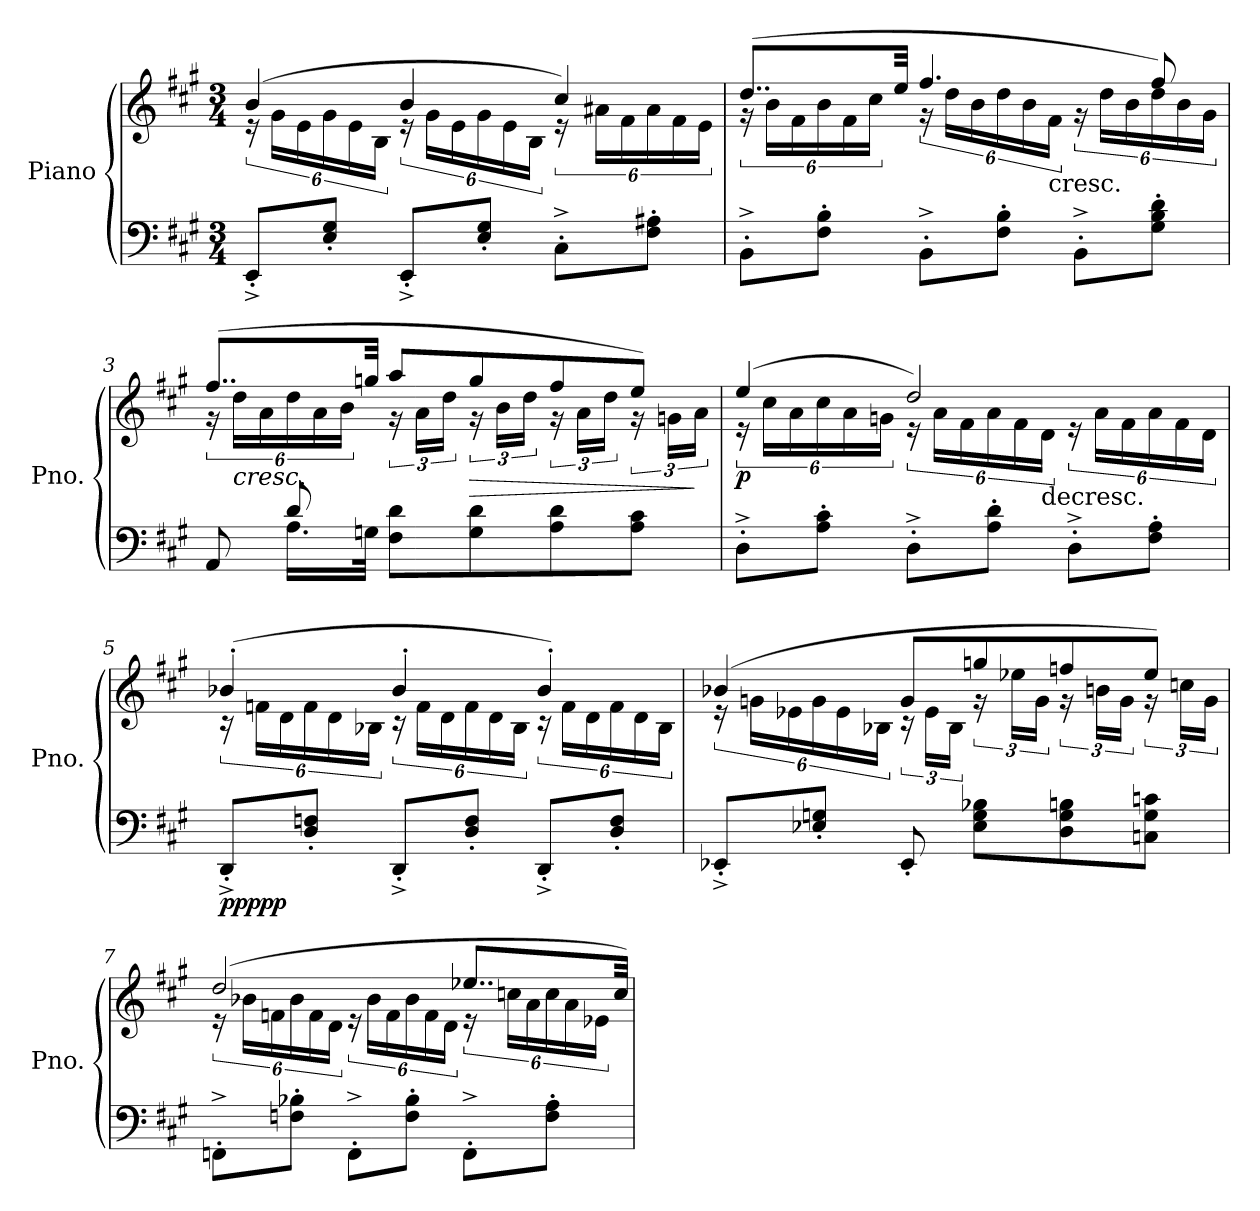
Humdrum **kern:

**kern	**kern	**dynam
*part1	*part1	*part1
*staff2	*staff1	*staff1/2
*I"Piano	*	*
*I'Pno.	*	*
*clefF4	*clefG2	*
*k[f#c#g#]	*k[f#c#g#]	*
*M3/4	*M3/4	*
=1	=1	=1
*	*^	*
!	!	!	!LO:DY:b=2
!	!	!	!LO:DY:n=1:b
8EE'^/L	(>4b/	24r	p mf
.	.	24g#\LL	.
.	.	24e\	.
*	*	*Xbrackettup	*
8E/' 8G#/'J	.	24g#\	.
.	.	24e\	.
.	.	24B\JJ	.
*	*	*brackettup	*
8EE'^/L	4b/	24r	.
.	.	24g#\LL	.
.	.	24e\	.
*	*	*Xbrackettup	*
8E/' 8G#/'J	.	24g#\	.
.	.	24e\	.
.	.	24B\JJ	.
*	*	*brackettup	*
8C#'^\L	4cc#/)	24r	.
.	.	24a#X\LL	.
.	.	24f#\	.
*	*	*Xbrackettup	*
8F#\' 8A#X\'J	.	24a#\	.
.	.	24f#\	.
.	.	24e\JJ	.
=2	=2	=2	=2
*	*	*brackettup	*
8BB'^\L	(>8..dd/L	24r	.
.	.	24b\LL	.
.	.	24f#\	.
*	*	*Xbrackettup	*
8F#\' 8B\'J	.	24b\	.
.	.	24f#\	.
.	.	24cc#\JJ	.
.	32ee/Jkk	.	.
*	*	*brackettup	*
8BB'^\L	4.ff#/	24r	.
.	.	24dd\LL	.
.	.	24b\	.
*	*	*Xbrackettup	*
8F#\' 8B\'J	.	24dd\	.
.	.	24b\	.
!	!	!LO:TX:b:t=cresc.	!
.	.	24f#\JJ	.
*	*	*brackettup	*
8BB'^\L	.	24r	.
.	.	24dd\LL	.
.	.	24b\	.
*	*	*Xbrackettup	*
8G#\' 8B\' 8d\'J	8ff#/)	24dd\	.
.	.	24b\	.
.	.	24g#\JJ	.
!!LO:LB:g=z	!!
=3	=3	=3	=3
*^	*	*	*
*	*	*	*brackettup	*
8AA/	8ryy	(>8..ff#/L	24r	.
!	!	!	!	!LO:HP:b
.	.	.	24dd\LL	<
.	.	.	24a\	.
*	*	*	*Xbrackettup	*
8d/	16.A\LL	.	24dd\	.
.	.	.	24a\	.
.	.	.	24b\JJ	.
.	32Gn\JJk	32ggn/Jkk	.	.
*	*	*	*brackettup	*
4ryy	8F#\ 8d\L	8aa/L	24r	.
.	.	.	24a\LL	.
.	.	.	24dd\JJ	.
!	!	!	!	!LO:HP:b
.	8G\ 8d\	8gg/	24r	>
.	.	.	24b\LL	.
.	.	.	24dd\JJ	.
4ryy	8A\ 8d\	8ff#/	24r	.
.	.	.	24a\LL	.
.	.	.	24dd\JJ	.
.	8A\ 8c#\J	8ee/J)	24r	.
.	.	.	24gn\LL	.
.	.	.	24a\JJ	]
*v	*v	*	*	*
=4	=4	=4	=4
!	!	!	!LO:DY:b
8D'^\L	(>4ee/	24r	p
.	.	24cc#\LL	.
.	.	24a\	.
*	*	*Xbrackettup	*
8A\' 8c#\'J	.	24cc#\	.
.	.	24a\	.
.	.	24gn\JJ	.
*	*	*brackettup	*
8D'^\L	2dd/)	24r	.
.	.	24a\LL	.
.	.	24f#\	.
*	*	*Xbrackettup	*
8A\' 8d\'J	.	24a\	.
.	.	24f#\	.
!	!	!LO:TX:b:t=decresc.	!
.	.	24d\JJ	.
*	*	*brackettup	*
8D'^\L	.	24r	.
.	.	24a\LL	.
.	.	24f#\	.
*	*	*Xbrackettup	*
8F#\' 8A\'J	.	24a\	.
.	.	24f#\	.
.	.	24d\JJ	.
*	*v	*v	*
.	.	[
!!LO:LB:g=z
=5	=5	=5
*	*^	*
*	*	*brackettup	*
!	!	!	!LO:DY:b=2
!	!	!	!LO:DY:n=1:b
8DD'^/L	(>4b-X'/	24r	ppp pp
.	.	24fn\LL	.
.	.	24d\	.
*	*	*Xbrackettup	*
8D/' 8Fn/'J	.	24f\	.
.	.	24d\	.
.	.	24B-X\JJ	.
*	*	*brackettup	*
8DD'^/L	4b-'/	24r	.
.	.	24f\LL	.
.	.	24d\	.
*	*	*Xbrackettup	*
8D/' 8F/'J	.	24f\	.
.	.	24d\	.
.	.	24B-\JJ	.
*	*	*brackettup	*
8DD'^/L	4b-'/)	24r	.
.	.	24f\LL	.
.	.	24d\	.
*	*	*Xbrackettup	*
8D/' 8F/'J	.	24f\	.
.	.	24d\	.
.	.	24B-\JJ	.
=6	=6	=6	=6
*	*	*brackettup	*
8EE-X'^/L	(>4b-X/	24r	.
.	.	24gn\LL	.
.	.	24e-X\	.
*	*	*Xbrackettup	*
8E-X/' 8Gn/'J	.	24g\	.
.	.	24e-\	.
.	.	24B-X\JJ	.
*	*	*brackettup	*
8EE-'/	8g/L	24r	.
.	.	24e-\LL	.
.	.	24B-\JJ	.
8E-\ 8G\ 8B-X\L	8ggn/	24r	.
.	.	24ee-X\LL	.
.	.	24g\JJ	.
8D\ 8G\ 8Bn\	8ffn/	24r	.
.	.	24bn\LL	.
.	.	24g\JJ	.
8Cn\ 8G\ 8cn\J	8ee-/J)	24r	.
.	.	24ccn\LL	.
.	.	24g\JJ	.
!!LO:LB:g=z	!!
=7	=7	=7	=7
8FFn'^\L	(>2dd/	24r	.
.	.	24b-X\LL	.
.	.	24fn\	.
*	*	*Xbrackettup	*
8Fn\' 8B-X\'J	.	24b-\	.
.	.	24f\	.
.	.	24d\JJ	.
*	*	*brackettup	*
8FF'^\L	.	24r	.
.	.	24b-\LL	.
.	.	24f\	.
*	*	*Xbrackettup	*
8F\' 8B-\'J	.	24b-\	.
.	.	24f\	.
.	.	24d\JJ	.
*	*	*brackettup	*
8FF'^\L	8..ee-X/L	24r	.
.	.	24ccn\LL	.
.	.	24a\	.
*	*	*Xbrackettup	*
8F\' 8A\'J	.	24cc\	.
.	.	24a\	.
.	.	24e-X\JJ	.
.	32cc/Jkk)	.	.
*	*v	*v	*
=	=	=
*-	*-	*-
